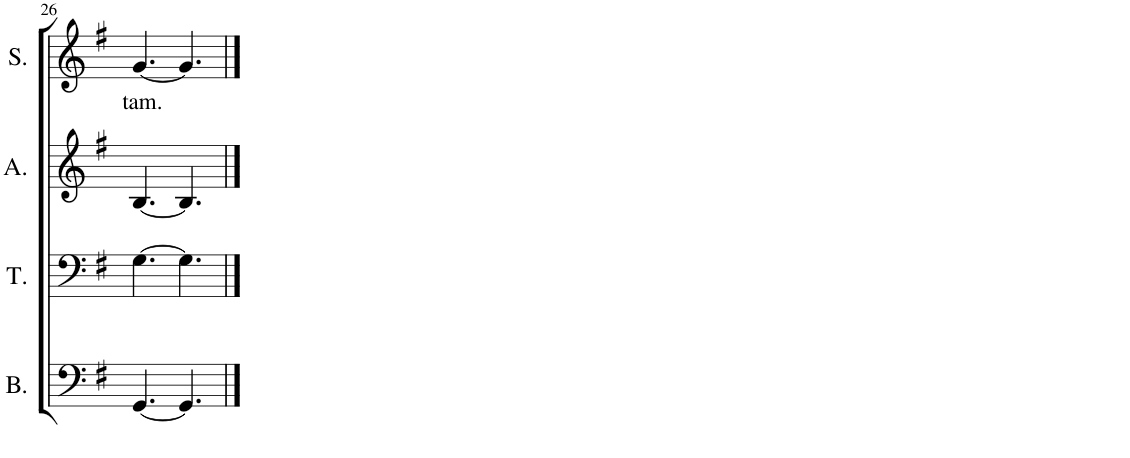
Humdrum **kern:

**kern	**kern	**kern	**kern	**text
*part4	*part3	*part2	*part1	*part1
*staff4	*staff3	*staff2	*staff1	*staff1
*I"Bass	*I"Tenor	*I"Alto	*I"Soprano	*
*I'B.	*I'T.	*I'A.	*I'S.	*
!!LO:PB:g=z
*clefF4	*clefF4	*clefG2	*clefG2	*
*k[f#]	*k[f#]	*k[f#]	*k[f#]	*
*M9/8	*M9/8	*M9/8	*M9/8	*
=26	=26	=26	=26	=26
!	!	!	!	!LO:LY:b
[4.GG/	[4.G\	[4.B/	[4.g/	tam.
4.GG/]	4.G\]	4.B/]	4.g/]	.
==	==	==	==	==
*-	*-	*-	*-	*-
